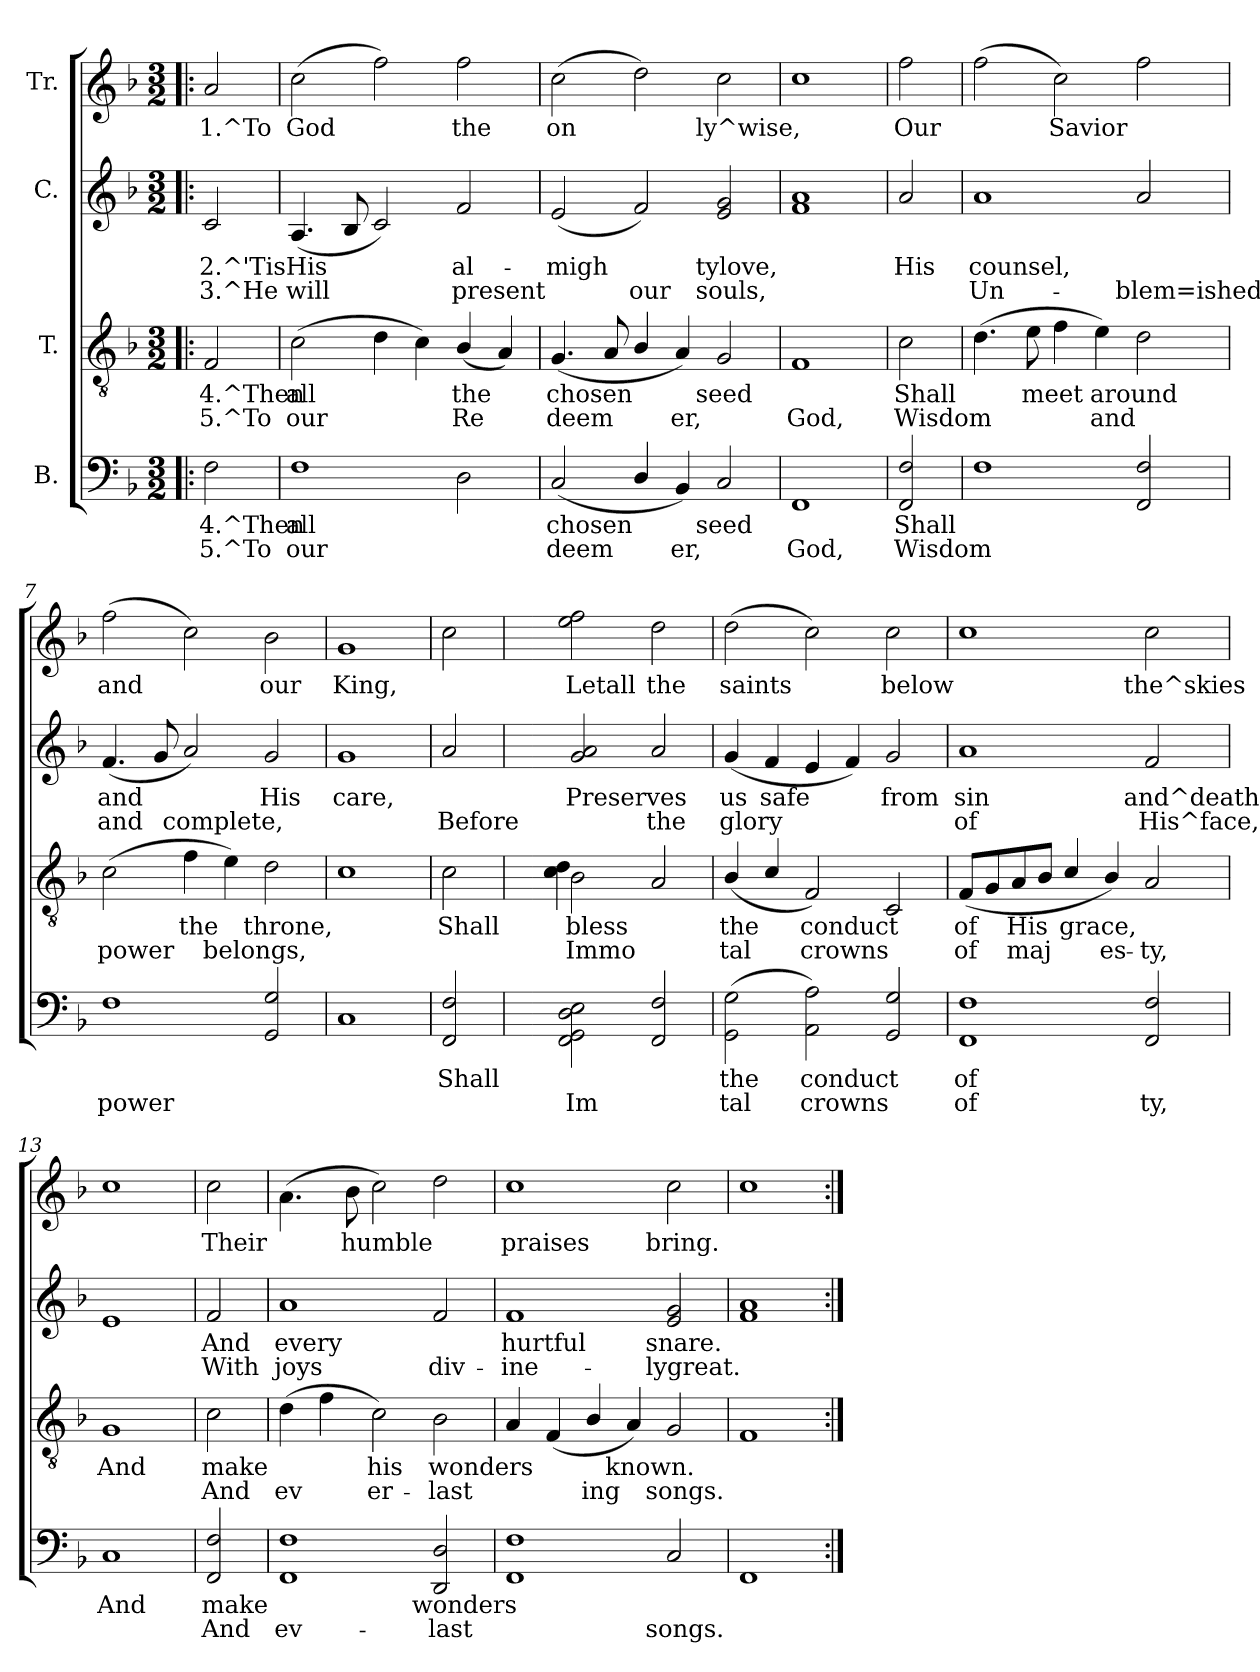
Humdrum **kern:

**kern	**text	**text	**kern	**text	**text	**kern	**text	**text	**kern	**text
*part4	*part4	*part4	*part3	*part3	*part3	*part2	*part2	*part2	*part1	*part1
*staff4	*staff4	*staff4	*staff3	*staff3	*staff3	*staff2	*staff2	*staff2	*staff1	*staff1
*I"B.	*	*	*I"T.	*	*	*I"C.	*	*	*I"Tr.	*
!!LO:PB:g=z
*stria5	*	*	*stria5	*	*	*stria5	*	*	*stria5	*
*clefF4	*	*	*clefGv2	*	*	*clefG2	*	*	*clefG2	*
*k[b-]	*	*	*k[b-]	*	*	*k[b-]	*	*	*k[b-]	*
*F:	*	*	*F:	*	*	*F:	*	*	*F:	*
*M3/2	*	*	*M3/2	*	*	*M3/2	*	*	*M3/2	*
=1!|:	=1!|:	=1!|:	=1!|:	=1!|:	=1!|:	=1!|:	=1!|:	=1!|:	=1!|:	=1!|:
!	!LO:LY:a:rj	!LO:LY:a:rj	!	!LO:LY:b:rj	!LO:LY:b:rj	!	!LO:LY:b:rj	!LO:LY:b:rj	!	!LO:LY:b:rj
2F\	4.^Then	5.^To	2F/	4.^Then	5.^To	2c/	2.^'Tis	3.^He	2a/	1.^To
=2	=2	=2	=2	=2	=2	=2	=2	=2	=2	=2
!	!LO:LY:a:rj	!LO:LY:a:rj	!	!LO:LY:b:rj	!LO:LY:b:rj	!	!LO:LY:b:rj	!LO:LY:b:rj	!	!LO:LY:b:rj
1F	all	our	(>2c\	all	our	(<4.A/	His	will	(>2cc\	God
!	!	!	!	!	!	!	!LO:LY:b:rj	!LO:LY:b:rj	!	!
.	.	.	.	.	.	8B-/	.	-	.	.
!	!	!	!	!LO:LY:b:rj	!LO:LY:b:rj	!	!LO:LY:b:rj	!LO:LY:b:rj	!	!LO:LY:b:rj
.	.	.	4d\	.	.	2c/)	-	-	2ff\)	.
!	!	!	!	!LO:LY:b:rj	!LO:LY:b:rj	!	!	!	!	!
.	.	.	4c\)	.	.	.	.	.	.	.
!	!LO:LY:a:rj	!LO:LY:a:rj	!	!LO:LY:b:rj	!LO:LY:b:rj	!	!LO:LY:b:rj	!LO:LY:b:rj	!	!LO:LY:b:rj
2D\	.	.	(<4B-/	the	Re-	2f/	-al-	-present	2ff\	the
!	!	!	!	!LO:LY:b:rj	!LO:LY:b:rj	!	!	!	!	!
.	.	.	4A/)	-	-	.	.	.	.	.
=3	=3	=3	=3	=3	=3	=3	=3	=3	=3	=3
!	!LO:LY:a:rj	!LO:LY:a:rj	!	!LO:LY:b:rj	!LO:LY:b:rj	!	!LO:LY:b:rj	!LO:LY:b:rj	!	!LO:LY:b:rj
(<2C/	chosen	deem-	(<4.G/	-chosen	deem-	(<2e/	migh-	--	(>2cc\	on-
!	!	!	!	!LO:LY:b:rj	!LO:LY:b:rj	!	!	!	!	!
.	.	.	8A/	-	-	.	.	.	.	.
!	!LO:LY:a:rj	!LO:LY:a:rj	!	!LO:LY:b:rj	!LO:LY:b:rj	!	!LO:LY:b:rj	!LO:LY:b:rj	!	!LO:LY:b:rj
4D/	-	-	4B-/	-	-	2f/)	-	our	2dd\)	--
!	!LO:LY:a:rj	!LO:LY:a:rj	!	!LO:LY:b:rj	!LO:LY:b:rj	!	!	!	!	!
4BB-/)	-	er,	4A/)	-	er,	.	.	.	.	.
!	!LO:LY:a:rj	!LO:LY:a:rj	!	!LO:LY:b:rj	!LO:LY:b:rj	!	!LO:LY:b:rj	!LO:LY:b:rj	!	!LO:LY:b:rj
2C/	seed	.	2G/	seed	.	2e/ 2g/	tylove,	souls,	2cc\	-ly^wise,
=4	=4	=4	=4	=4	=4	=4	=4	=4	=4	=4
!	!LO:LY:a:rj	!LO:LY:a:rj	!	!LO:LY:b:rj	!LO:LY:b:rj	!	!LO:LY:b:rj	!	!	!LO:LY:b:rj
1FF	.	God,	1F	.	God,	1a 1f	.	.	1cc	.
=5	=5	=5	=5	=5	=5	=5	=5	=5	=5	=5
!	!LO:LY:a:rj	!LO:LY:a:rj	!	!LO:LY:b:rj	!LO:LY:b:rj	!	!LO:LY:b:rj	!	!	!LO:LY:b:rj
2F/ 2FF/	Shall	Wisdom	2c\	Shall	Wisdom	2a/	His	.	2ff\	Our
=6	=6	=6	=6	=6	=6	=6	=6	=6	=6	=6
!	!LO:LY:a:rj	!	!	!LO:LY:b:rj	!LO:LY:b:rj	!	!LO:LY:b:rj	!LO:LY:b:rj	!	!LO:LY:b:rj
1F	.	.	(>4.d\	.	.	1a	counsel,	Un-	(>2ff>\	.
!	!	!	!	!LO:LY:b:rj	!LO:LY:b:rj	!	!	!	!	!
.	.	.	8e\	meet	.	.	.	.	.	.
!	!	!	!	!LO:LY:b:rj	!LO:LY:b:rj	!	!	!	!	!LO:LY:b:rj
.	.	.	4f\	.	.	.	.	.	2cc\)	Savior
!	!	!	!	!LO:LY:b:rj	!LO:LY:b:rj	!	!	!	!	!
.	.	.	4e\)	around	and	.	.	.	.	.
!	!LO:LY:a:rj	!	!	!LO:LY:b:rj	!LO:LY:b:rj	!	!LO:LY:b:rj	!LO:LY:b:rj	!	!LO:LY:b:rj
2F/ 2FF/	.	.	2d\	.	.	2a/	-	blem=ished	2ff\	.
=7	=7	=7	=7	=7	=7	=7	=7	=7	=7	=7
!	!LO:LY:a:rj	!LO:LY:a:rj	!	!LO:LY:b:rj	!LO:LY:b:rj	!	!LO:LY:b:rj	!LO:LY:b:rj	!	!LO:LY:b:rj
1F	.	power	(>2c\	.	power	(<4.f/	and	and	(>2ff\	and
!	!	!	!	!	!	!	!LO:LY:b:rj	!LO:LY:b:rj	!	!
.	.	.	.	.	.	8g/	.	.	.	.
!	!	!	!	!LO:LY:b:rj	!LO:LY:b:rj	!	!LO:LY:b:rj	!LO:LY:b:rj	!	!LO:LY:b:rj
.	.	.	4f\	the	.	2a/)	.	complete,	2cc\)	.
!	!	!	!	!LO:LY:b:rj	!LO:LY:b:rj	!	!	!	!	!
.	.	.	4e\)	.	belongs,	.	.	.	.	.
!	!LO:LY:a:rj	!LO:LY:a:rj	!	!LO:LY:b:rj	!LO:LY:b:rj	!	!LO:LY:b:rj	!LO:LY:b:rj	!	!LO:LY:b:rj
2G/ 2GG/	.	.	2d\	throne,	.	2g/	His	.	2b-\	our
=8	=8	=8	=8	=8	=8	=8	=8	=8	=8	=8
!	!LO:LY:a:rj	!	!	!LO:LY:b:rj	!	!	!LO:LY:b:rj	!	!	!LO:LY:b:rj
1C	.	.	1c	.	.	1g	care,	.	1g	King,
=9	=9	=9	=9	=9	=9	=9	=9	=9	=9	=9
!	!LO:LY:a:rj	!	!	!LO:LY:b:rj	!	!	!LO:LY:b:rj	!LO:LY:b:rj	!	!LO:LY:b:rj
2F/ 2FF/	Shall	.	2c\	Shall	.	2a/	.	Before	2cc\	.
=10	=10	=10	=10	=10	=10	=10	=10	=10	=10	=10
!	!LO:LY:a:rj	!LO:LY:a:rj	!	!LO:LY:b:rj	!LO:LY:b:rj	!	!LO:LY:b:rj	!LO:LY:b:rj	!	!LO:LY:b:rj
*	*	*	*^	*	*	*	*	*	*	*
(>2E\ 2D\ 2FF\ 2GG\	.	Im-	(>2B-\	4d\ 4c\)	bless	Immo-	(<2a/ 2g/	Preserves	.	(>2ff\ 2ee\	Letall
.	.	.	.	2.ryy	.	.	.	.	.	.	.
!	!LO:LY:a:rj	!LO:LY:a:rj	!	!	!LO:LY:b:rj	!LO:LY:b:rj	!	!LO:LY:b:rj	!LO:LY:b:rj	!	!LO:LY:b:rj
2F/ 2FF/	-	-	2A/	.	-	-	2a/	.	the	2dd\	the
*	*	*	*v	*v	*	*	*	*	*	*	*
=11	=11	=11	=11	=11	=11	=11	=11	=11	=11	=11
!	!LO:LY:a:rj	!LO:LY:a:rj	!	!LO:LY:b:rj	!LO:LY:b:rj	!	!LO:LY:b:rj	!LO:LY:b:rj	!	!LO:LY:b:rj
(>2G\ 2GG\	-the	tal	(<4B-/	-the	tal	(<4g/	us	glory	(>2dd\	saints
!	!	!	!	!LO:LY:b:rj	!LO:LY:b:rj	!	!LO:LY:b:rj	!LO:LY:b:rj	!	!
.	.	.	4c/	.	.	4f/	safe	.	.	.
!	!LO:LY:a:rj	!LO:LY:a:rj	!	!LO:LY:b:rj	!LO:LY:b:rj	!	!LO:LY:b:rj	!LO:LY:b:rj	!	!LO:LY:b:rj
2A\ 2AA\)	conduct	crowns	2F/)	conduct	crowns	4e/	.	.	2cc\)	.
!	!	!	!	!	!	!	!LO:LY:b:rj	!LO:LY:b:rj	!	!
.	.	.	.	.	.	4f/)	.	.	.	.
!	!LO:LY:a:rj	!LO:LY:a:rj	!	!LO:LY:b:rj	!LO:LY:b:rj	!	!LO:LY:b:rj	!LO:LY:b:rj	!	!LO:LY:b:rj
2G/ 2GG/	.	.	2C/	.	.	2g/	from	.	2cc>\	below
=12	=12	=12	=12	=12	=12	=12	=12	=12	=12	=12
!	!LO:LY:a:rj	!LO:LY:a:rj	!	!LO:LY:b:rj	!LO:LY:b:rj	!	!LO:LY:b:rj	!LO:LY:b:rj	!	!LO:LY:b:rj
1F 1FF	of	of	(<8F/L	of	of	1a	sin	of	1cc>	.
!	!	!	!	!LO:LY:b:rj	!LO:LY:b:rj	!	!	!	!	!
.	.	.	8G/	.	.	.	.	.	.	.
!	!	!	!	!LO:LY:b:rj	!LO:LY:b:rj	!	!	!	!	!
.	.	.	8A/	His	maj-	.	.	.	.	.
!	!	!	!	!LO:LY:b:rj	!LO:LY:b:rj	!	!	!	!	!
.	.	.	8B-/J	--	-	.	.	.	.	.
!	!	!	!	!LO:LY:b:rj	!LO:LY:b:rj	!	!	!	!	!
.	.	.	4c/	grace,	.	.	.	.	.	.
!	!	!	!	!LO:LY:b:rj	!LO:LY:b:rj	!	!	!	!	!
.	.	.	4B-/)	.	es-	.	.	.	.	.
!	!LO:LY:a:rj	!LO:LY:a:rj	!	!LO:LY:b:rj	!LO:LY:b:rj	!	!LO:LY:b:rj	!LO:LY:b:rj	!	!LO:LY:b:rj
2F/ 2FF/	.	ty,	2A/	-	ty,	2f/	and^death,	His^face,	2cc\	the^skies
=13	=13	=13	=13	=13	=13	=13	=13	=13	=13	=13
!	!LO:LY:a:rj	!	!	!LO:LY:b:rj	!	!	!LO:LY:b:rj	!	!	!LO:LY:b:rj
1C	And	.	1G	And	.	1e	.	.	1cc	.
=14	=14	=14	=14	=14	=14	=14	=14	=14	=14	=14
!	!LO:LY:a:rj	!LO:LY:a:rj	!	!LO:LY:b:rj	!LO:LY:b:rj	!	!LO:LY:b:rj	!LO:LY:b:rj	!	!LO:LY:b:rj
2F/ 2FF/	make	And	2c\	make	And	2f/	And	With	2cc\	Their
=15	=15	=15	=15	=15	=15	=15	=15	=15	=15	=15
!	!LO:LY:a:rj	!LO:LY:a:rj	!	!LO:LY:b:rj	!LO:LY:b:rj	!	!LO:LY:b:rj	!LO:LY:b:rj	!	!LO:LY:b:rj
1F 1FF	-	-ev-	(>4d\	-	-ev-	1a	every	joys	(>4.a\	.
!	!	!	!	!LO:LY:b:rj	!LO:LY:b:rj	!	!	!	!	!
.	.	.	4f\	--	-	.	.	.	.	.
!	!	!	!	!	!	!	!	!	!	!LO:LY:b:rj
.	.	.	.	.	.	.	.	.	8b-\	humble
!	!	!	!	!LO:LY:b:rj	!LO:LY:b:rj	!	!	!	!	!LO:LY:b:rj
.	.	.	2c\)	his	er-	.	.	.	2cc\)	.
!	!LO:LY:a:rj	!LO:LY:a:rj	!	!LO:LY:b:rj	!LO:LY:b:rj	!	!LO:LY:b:rj	!LO:LY:b:rj	!	!LO:LY:b:rj
2D/ 2DD/	-wonders	last-	2B-\	-wonders	last-	2f/	.	div-	2dd\	.
=16	=16	=16	=16	=16	=16	=16	=16	=16	=16	=16
!	!LO:LY:a:rj	!LO:LY:a:rj	!	!LO:LY:b:rj	!LO:LY:b:rj	!	!LO:LY:b:rj	!LO:LY:b:rj	!	!LO:LY:b:rj
1F 1FF	-	-	4A/	-	-	1f	-hurtful	ine-	1cc	praises
!	!	!	!	!LO:LY:b:rj	!LO:LY:b:rj	!	!	!	!	!
.	.	.	(>4F/	-	-	.	.	.	.	.
!	!	!	!	!LO:LY:b:rj	!LO:LY:b:rj	!	!	!	!	!
.	.	.	4B-/	-	ing	.	.	.	.	.
!	!	!	!	!LO:LY:b:rj	!LO:LY:b:rj	!	!	!	!	!
.	.	.	4A/)	known.	.	.	.	.	.	.
!	!LO:LY:a:rj	!LO:LY:a:rj	!	!LO:LY:b:rj	!LO:LY:b:rj	!	!LO:LY:b:rj	!LO:LY:b:rj	!	!LO:LY:b:rj
2C/	-	songs.	2G/	.	songs.	2e/ 2g/	-snare.	lygreat.	2cc\	bring.
=17	=17	=17	=17	=17	=17	=17	=17	=17	=17	=17
!	!LO:LY:a:rj	!	!	!LO:LY:b:rj	!	!	!LO:LY:b:rj	!	!	!LO:LY:b:rj
1FF	.	.	1F	.	.	1a 1f	.	.	1cc	.
=:|!	=:|!	=:|!	=:|!	=:|!	=:|!	=:|!	=:|!	=:|!	=:|!	=:|!
*-	*-	*-	*-	*-	*-	*-	*-	*-	*-	*-
